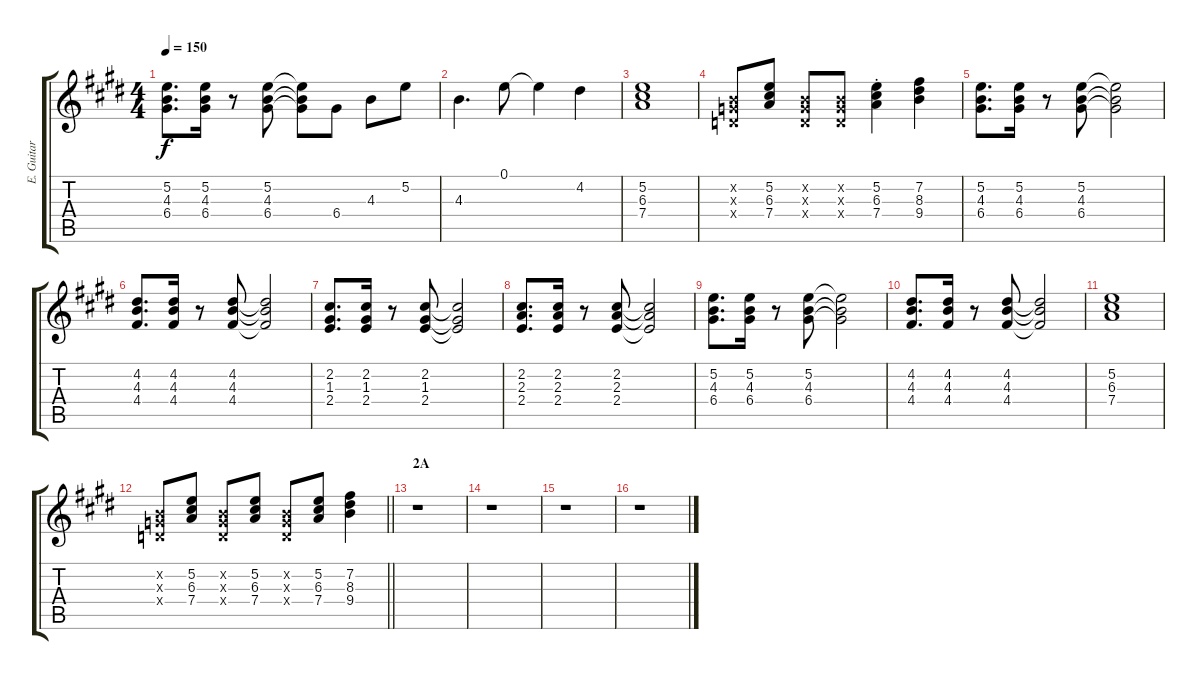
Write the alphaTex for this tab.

\track ("E. Guitar I" "E. Guitar ") {instrument overdrivenguitar}
\staff {score tabs}
\tuning (E4 B3 G3 D3 A2 E2) {hide}
\ts (4 4)
\tempo 150
\clef g2
\ks e
(5.2 4.3 6.4).8{d dy f} (5.2 4.3 6.4).16 r.8 (5.2 4.3 6.4).8 (5.2{t} 4.3{t} 6.4{t}).8 6.4.8 4.3.8 5.2.8 |
4.3.4{d} 0.1.8 0.1{t}.4 4.2.4 |
(5.2 6.3 7.4).1 |
(0.2{x} 0.3{x} 0.4{x}).8 (5.2 6.3 7.4).8 (0.2{x} 0.3{x} 0.4{x}).8 (0.2{x} 0.3{x} 0.4{x}).8 (5.2{st} 6.3{st} 7.4{st}).4 (7.2 8.3 9.4).4 |
(5.2 4.3 6.4).8{d} (5.2 4.3 6.4).16 r.8 (5.2 4.3 6.4).8 (5.2{t} 4.3{t} 6.4{t}).2 |
(4.2 4.3 4.4).8{d} (4.2 4.3 4.4).16 r.8 (4.2 4.3 4.4).8 (4.2{t} 4.3{t} 4.4{t}).2 |
(2.2 1.3 2.4).8{d} (2.2 1.3 2.4).16 r.8 (2.2 1.3 2.4).8 (2.2{t} 1.3{t} 2.4{t}).2 |
(2.2 2.3 2.4).8{d} (2.2 2.3 2.4).16 r.8 (2.2 2.3 2.4).8 (2.2{t} 2.3{t} 2.4{t}).2 |
(5.2 4.3 6.4).8{d} (5.2 4.3 6.4).16 r.8 (5.2 4.3 6.4).8 (5.2{t} 4.3{t} 6.4{t}).2 |
(4.2 4.3 4.4).8{d} (4.2 4.3 4.4).16 r.8 (4.2 4.3 4.4).8 (4.2{t} 4.3{t} 4.4{t}).2 |
(5.2 6.3 7.4).1 |
\barLineRight lightlight
(0.2{x} 0.3{x} 0.4{x}).8 (5.2 6.3 7.4).8 (0.2{x} 0.3{x} 0.4{x}).8 (5.2 6.3 7.4).8 (0.2{x} 0.3{x} 0.4{x}).8 (5.2 6.3 7.4).8 (7.2 8.3 9.4).4 |
\section ("" "2A")
r.1 |
r.1 |
r.1 |
r.1
